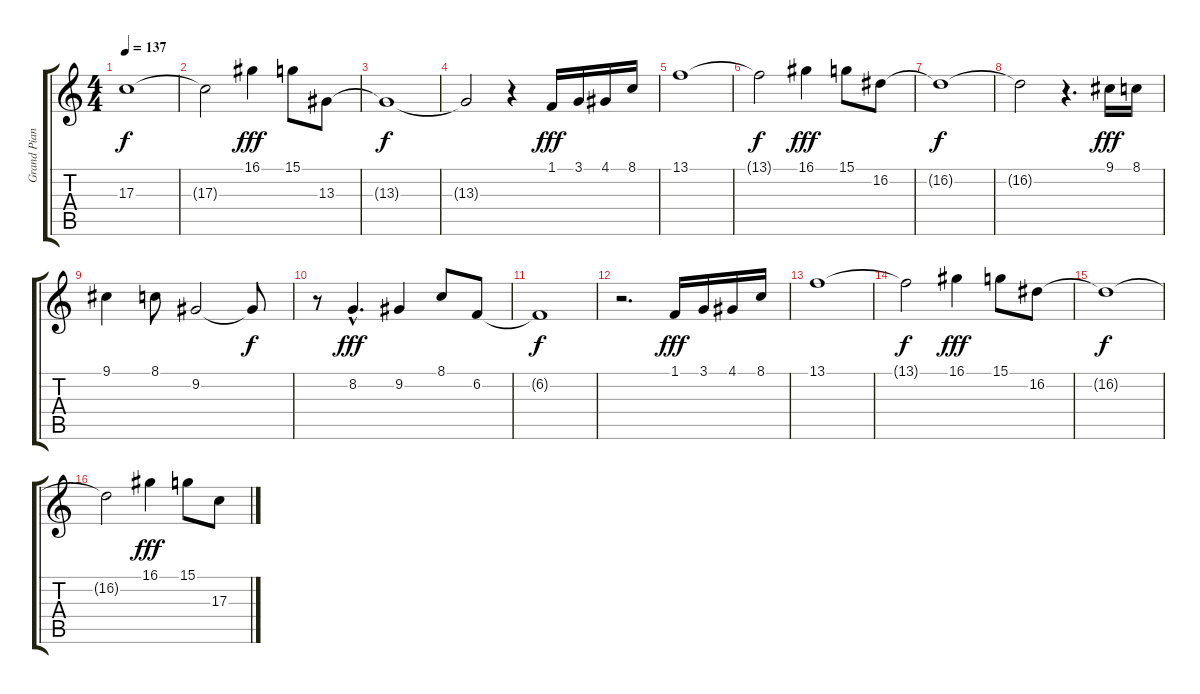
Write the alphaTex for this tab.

\track ("Grand Piano 1" "Grand Pian") {instrument acousticgrandpiano}
\staff {score tabs}
\tuning (E4 B3 G3 D3 A2 E2) {hide}
\ts (4 4)
\tempo 137
\clef g2
\ks c
17.3{t}.1{dy f} |
17.3{t}.2 16.1.4{dy fff} 15.1.8 13.3.8 |
13.3{t}.1{dy f} |
13.3{t}.2 r.4 1.1.16{dy fff} 3.1.16 4.1.16 8.1.16 |
13.1.1 |
13.1{t}.2{dy f} 16.1.4{dy fff} 15.1.8 16.2.8 |
16.2{t}.1{dy f} |
16.2{t}.2 r.4{d} 9.1.16{dy fff} 8.1.16 |
9.1.4 8.1.8 9.2.2 9.2{t}.8{dy f} |
r.8 8.2{hac}.4{d dy fff} 9.2.4 8.1.8 6.2.8 |
6.2{t}.1{dy f} |
r.2{d} 1.1.16{dy fff} 3.1.16 4.1.16 8.1.16 |
13.1.1 |
13.1{t}.2{dy f} 16.1.4{dy fff} 15.1.8 16.2.8 |
16.2{t}.1{dy f} |
16.2{t}.2 16.1.4{dy fff} 15.1.8 17.3.8
